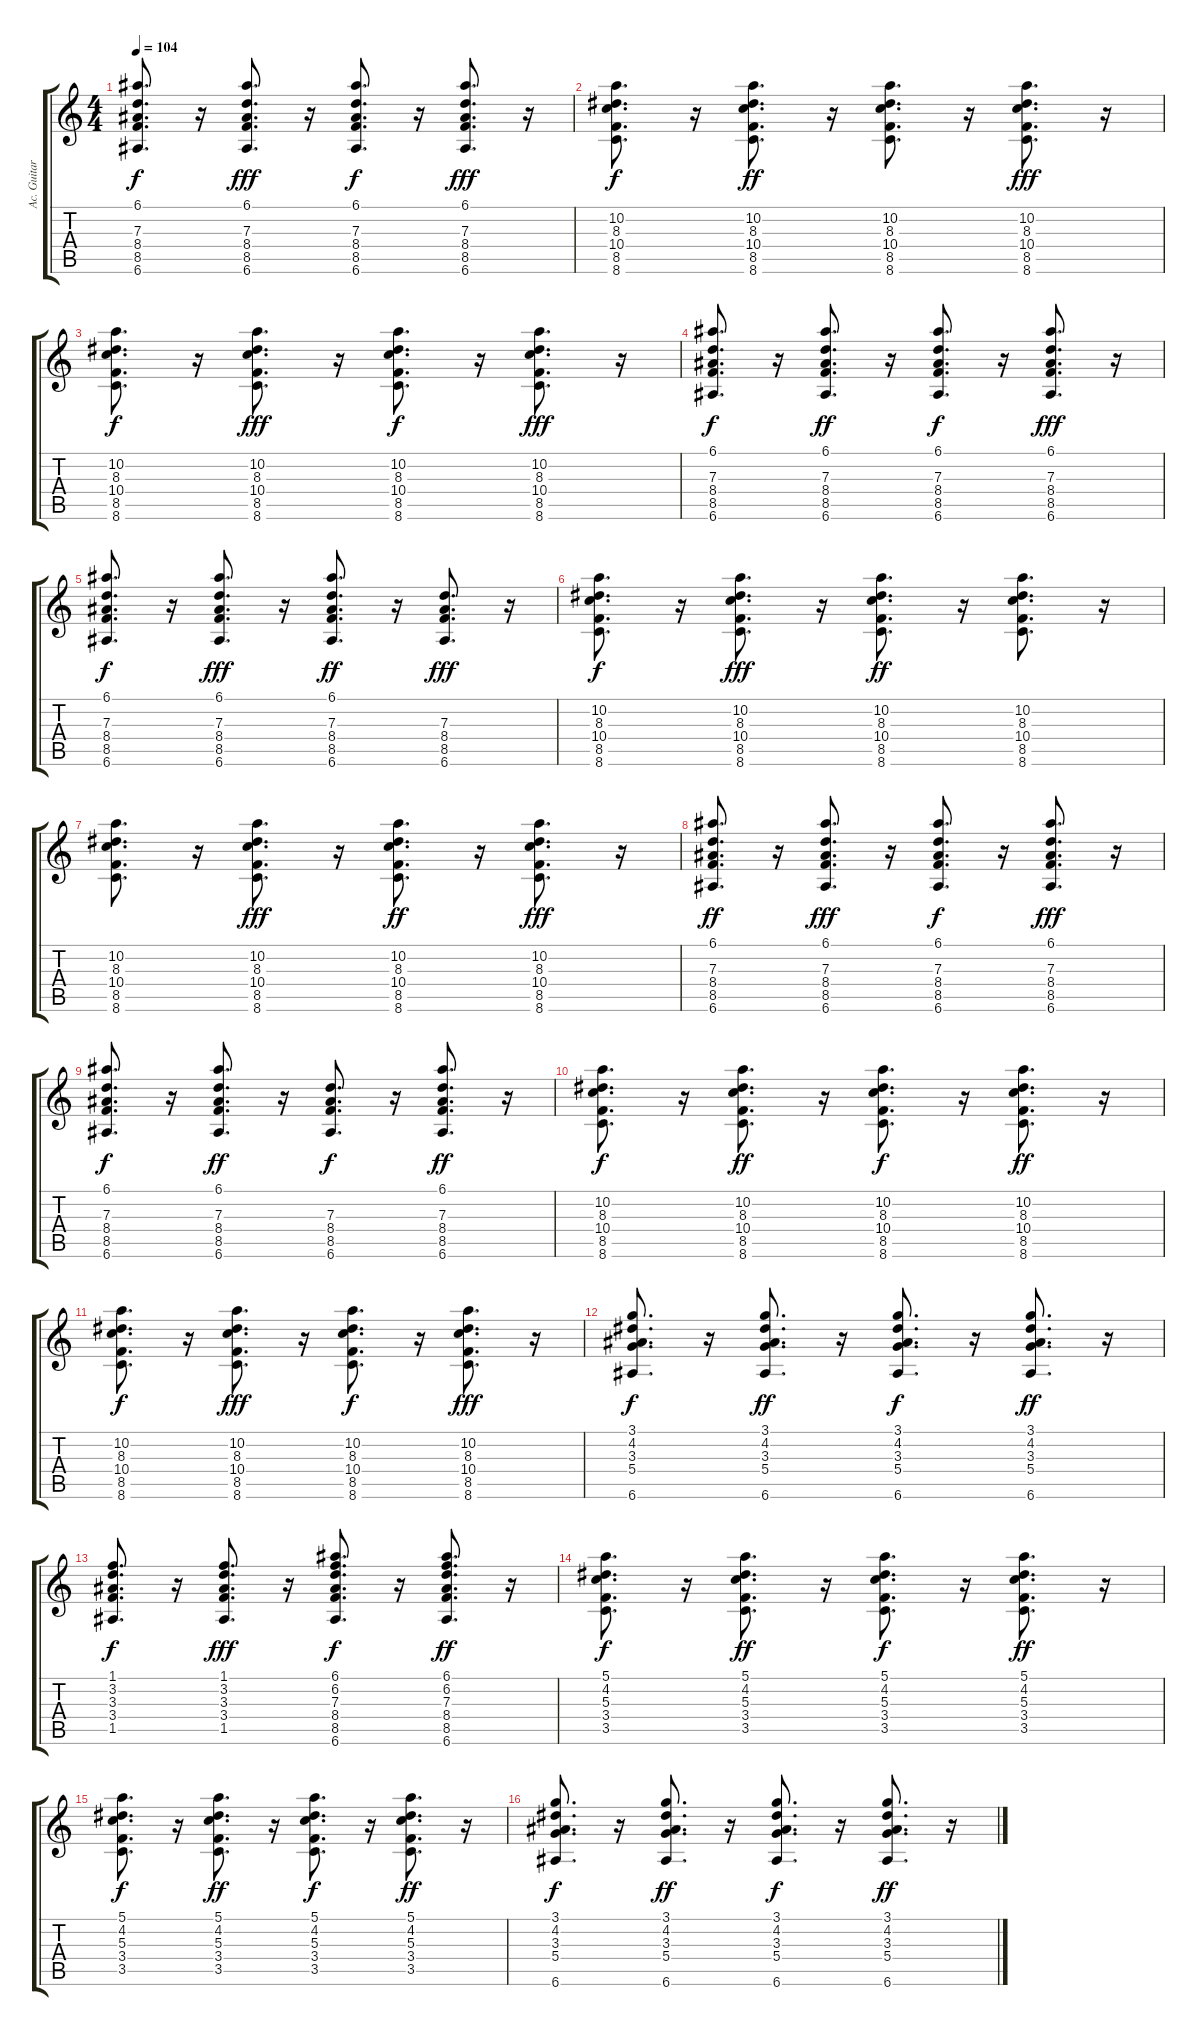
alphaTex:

\track ("Ac. Guitar" "Ac. Guitar") {instrument acousticguitarsteel}
\staff {score tabs}
\tuning (E4 B3 G3 D3 A2 E2) {hide}
\ts (4 4)
\tempo 104
\clef g2
\ks c
(6.1 7.3 8.4 8.5 6.6).8{d dy f} r.16 (6.1 7.3 8.4 8.5 6.6).8{d dy fff} r.16 (6.1 7.3 8.4 8.5 6.6).8{d dy f} r.16 (6.1 7.3 8.4 8.5 6.6).8{d dy fff} r.16 |
(10.2 8.3 10.4 8.5 8.6).8{d dy f} r.16 (10.2 8.3 10.4 8.5 8.6).8{d dy ff} r.16 (10.2 8.3 10.4 8.5 8.6).8{d} r.16 (10.2 8.3 10.4 8.5 8.6).8{d dy fff} r.16 |
(10.2 8.3 10.4 8.5 8.6).8{d dy f} r.16 (10.2 8.3 10.4 8.5 8.6).8{d dy fff} r.16 (10.2 8.3 10.4 8.5 8.6).8{d dy f} r.16 (10.2 8.3 10.4 8.5 8.6).8{d dy fff} r.16 |
(6.1 7.3 8.4 8.5 6.6).8{d dy f} r.16 (6.1 7.3 8.4 8.5 6.6).8{d dy ff} r.16 (6.1 7.3 8.4 8.5 6.6).8{d dy f} r.16 (6.1 7.3 8.4 8.5 6.6).8{d dy fff} r.16 |
(6.1 7.3 8.4 8.5 6.6).8{d dy f} r.16 (6.1 7.3 8.4 8.5 6.6).8{d dy fff} r.16 (6.1 7.3 8.4 8.5 6.6).8{d dy ff} r.16 (7.3 8.4 8.5 6.6).8{d dy fff} r.16 |
(10.2 8.3 10.4 8.5 8.6).8{d dy f} r.16 (10.2 8.3 10.4 8.5 8.6).8{d dy fff} r.16 (10.2 8.3 10.4 8.5 8.6).8{d dy ff} r.16 (10.2 8.3 10.4 8.5 8.6).8{d} r.16 |
(10.2 8.3 10.4 8.5 8.6).8{d} r.16 (10.2 8.3 10.4 8.5 8.6).8{d dy fff} r.16 (10.2 8.3 10.4 8.5 8.6).8{d dy ff} r.16 (10.2 8.3 10.4 8.5 8.6).8{d dy fff} r.16 |
(6.1 7.3 8.4 8.5 6.6).8{d dy ff} r.16 (6.1 7.3 8.4 8.5 6.6).8{d dy fff} r.16 (6.1 7.3 8.4 8.5 6.6).8{d dy f} r.16 (6.1 7.3 8.4 8.5 6.6).8{d dy fff} r.16 |
(6.1 7.3 8.4 8.5 6.6).8{d dy f} r.16 (6.1 7.3 8.4 8.5 6.6).8{d dy ff} r.16 (7.3 8.4 8.5 6.6).8{d dy f} r.16 (6.1 7.3 8.4 8.5 6.6).8{d dy ff} r.16 |
(10.2 8.3 10.4 8.5 8.6).8{d dy f} r.16 (10.2 8.3 10.4 8.5 8.6).8{d dy ff} r.16 (10.2 8.3 10.4 8.5 8.6).8{d dy f} r.16 (10.2 8.3 10.4 8.5 8.6).8{d dy ff} r.16 |
(10.2 8.3 10.4 8.5 8.6).8{d dy f} r.16 (10.2 8.3 10.4 8.5 8.6).8{d dy fff} r.16 (10.2 8.3 10.4 8.5 8.6).8{d dy f} r.16 (10.2 8.3 10.4 8.5 8.6).8{d dy fff} r.16 |
(3.1 4.2 3.3 5.4 6.6).8{d dy f} r.16 (3.1 4.2 3.3 5.4 6.6).8{d dy ff} r.16 (3.1 4.2 3.3 5.4 6.6).8{d dy f} r.16 (3.1 4.2 3.3 5.4 6.6).8{d dy ff} r.16 |
(1.1 3.2 3.3 3.4 1.5).8{d dy f} r.16 (1.1 3.2 3.3 3.4 1.5).8{d dy fff} r.16 (6.1 6.2 7.3 8.4 8.5 6.6).8{d dy f} r.16 (6.1 6.2 7.3 8.4 8.5 6.6).8{d dy ff} r.16 |
(5.1 4.2 5.3 3.4 3.5).8{d dy f} r.16 (5.1 4.2 5.3 3.4 3.5).8{d dy ff} r.16 (5.1 4.2 5.3 3.4 3.5).8{d dy f} r.16 (5.1 4.2 5.3 3.4 3.5).8{d dy ff} r.16 |
(5.1 4.2 5.3 3.4 3.5).8{d dy f} r.16 (5.1 4.2 5.3 3.4 3.5).8{d dy ff} r.16 (5.1 4.2 5.3 3.4 3.5).8{d dy f} r.16 (5.1 4.2 5.3 3.4 3.5).8{d dy ff} r.16 |
(3.1 4.2 3.3 5.4 6.6).8{d dy f} r.16 (3.1 4.2 3.3 5.4 6.6).8{d dy ff} r.16 (3.1 4.2 3.3 5.4 6.6).8{d dy f} r.16 (3.1 4.2 3.3 5.4 6.6).8{d dy ff} r.16
